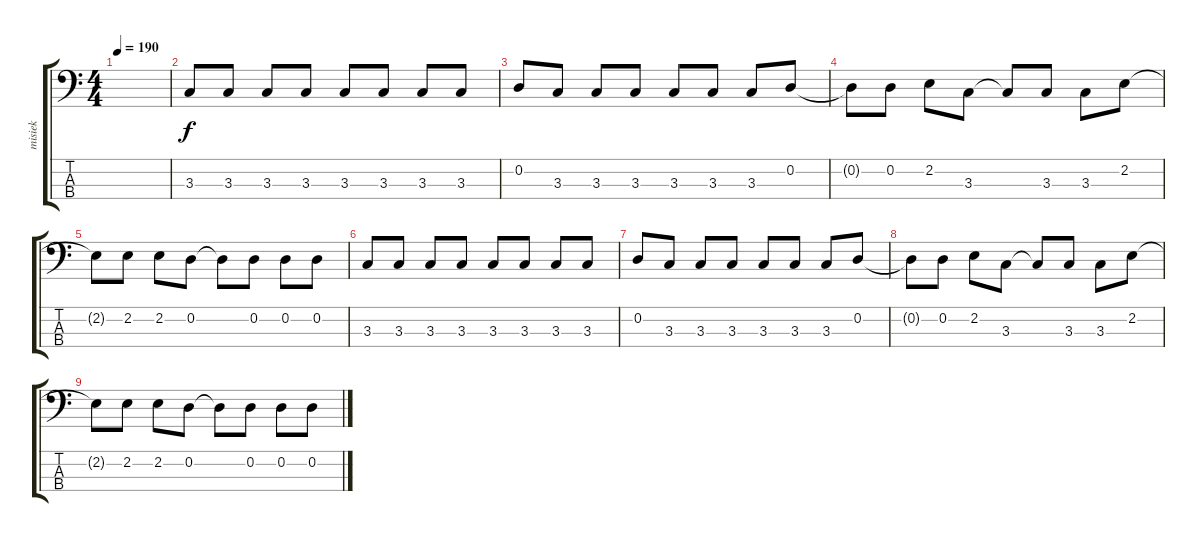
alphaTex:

\track ("misiek" "misiek") {instrument electricbasspick}
\staff {score tabs}
\tuning (G2 D2 A1 E1) {hide}
\ts (4 4)
\tempo 190
\clef f4
\ks c
|
3.3.8 3.3.8 3.3.8 3.3.8 3.3.8 3.3.8 3.3.8 3.3.8 |
0.2.8 3.3.8 3.3.8 3.3.8 3.3.8 3.3.8 3.3.8 0.2.8 |
0.2{t}.8 0.2.8 2.2.8 3.3.8 3.3{t}.8 3.3.8 3.3.8 2.2.8 |
2.2{t}.8 2.2.8 2.2.8 0.2.8 0.2{t}.8 0.2.8 0.2.8 0.2.8 |
3.3.8 3.3.8 3.3.8 3.3.8 3.3.8 3.3.8 3.3.8 3.3.8 |
0.2.8 3.3.8 3.3.8 3.3.8 3.3.8 3.3.8 3.3.8 0.2.8 |
0.2{t}.8 0.2.8 2.2.8 3.3.8 3.3{t}.8 3.3.8 3.3.8 2.2.8 |
2.2{t}.8 2.2.8 2.2.8 0.2.8 0.2{t}.8 0.2.8 0.2.8 0.2.8
